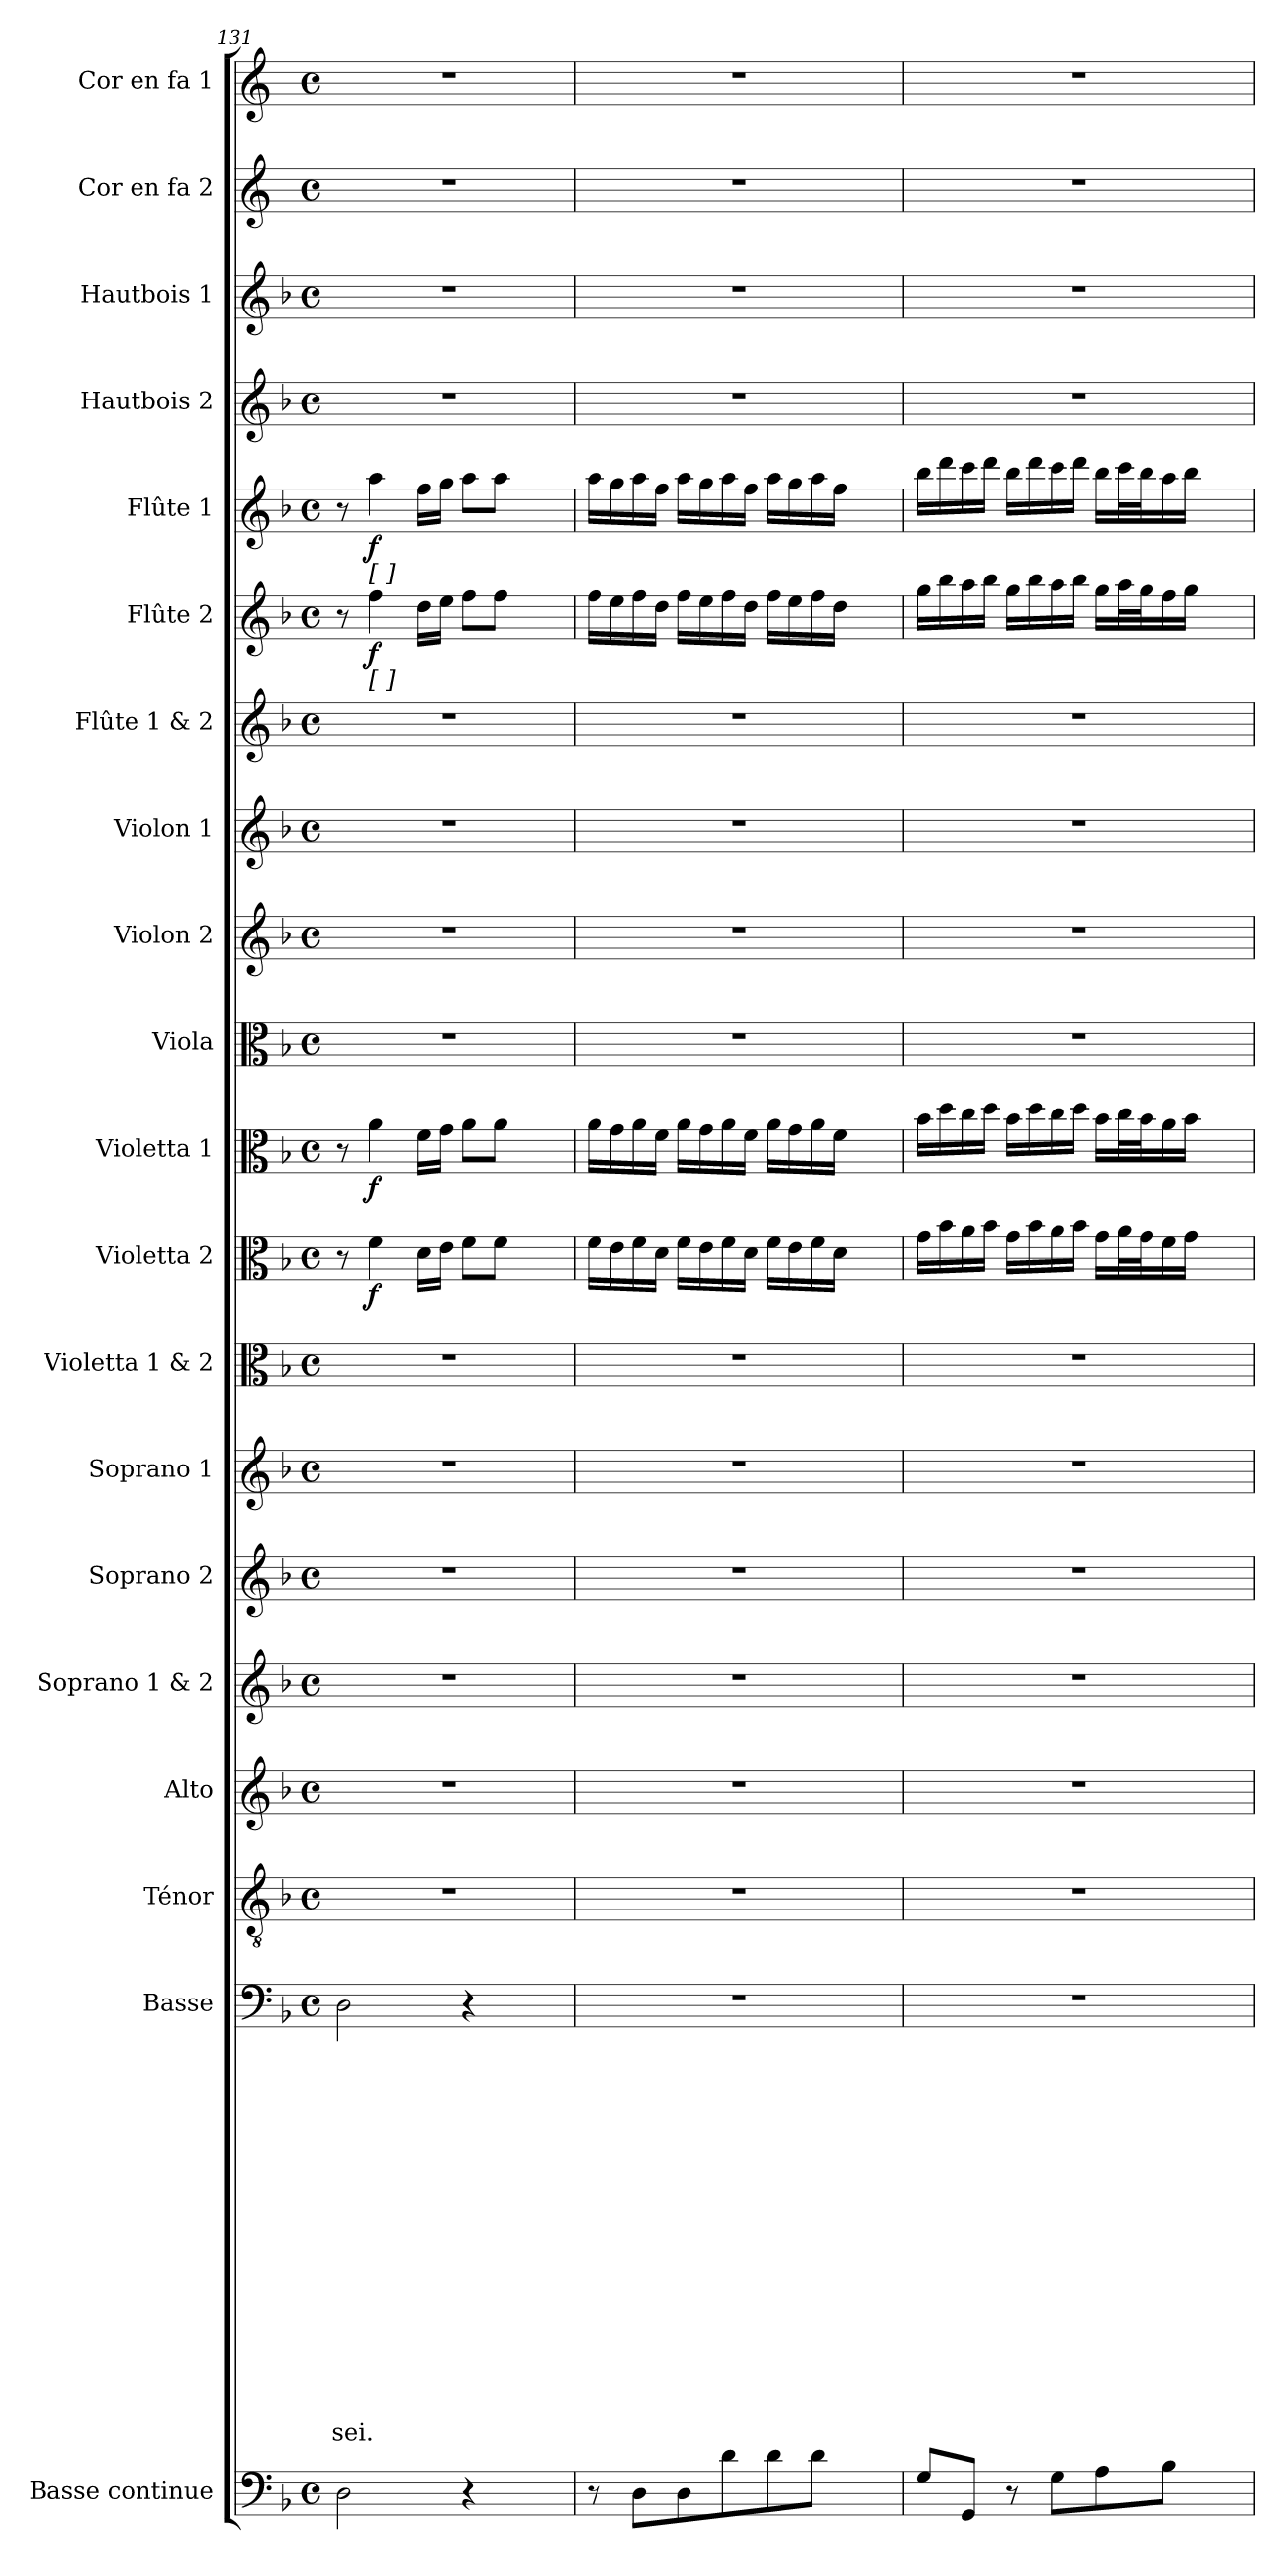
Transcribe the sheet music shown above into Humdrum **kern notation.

**kern	**kern	**text	**text	**text	**text	**text	**text	**text	**text	**text	**text	**text	**text	**text	**text	**text	**text	**text	**kern	**kern	**kern	**kern	**kern	**kern	**kern	**dynam	**kern	**dynam	**kern	**kern	**kern	**kern	**kern	**dynam	**kern	**dynam	**kern	**kern	**kern	**kern
*part20	*part19	*part19	*part19	*part19	*part19	*part19	*part19	*part19	*part19	*part19	*part19	*part19	*part19	*part19	*part19	*part19	*part19	*part19	*part18	*part17	*part16	*part15	*part14	*part13	*part12	*part12	*part11	*part11	*part10	*part9	*part8	*part7	*part6	*part6	*part5	*part5	*part4	*part3	*part2	*part1
*staff20	*staff19	*staff19	*staff19	*staff19	*staff19	*staff19	*staff19	*staff19	*staff19	*staff19	*staff19	*staff19	*staff19	*staff19	*staff19	*staff19	*staff19	*staff19	*staff18	*staff17	*staff16	*staff15	*staff14	*staff13	*staff12	*staff12	*staff11	*staff11	*staff10	*staff9	*staff8	*staff7	*staff6	*staff6	*staff5	*staff5	*staff4	*staff3	*staff2	*staff1
*I"Basse continue	*I"Basse	*	*	*	*	*	*	*	*	*	*	*	*	*	*	*	*	*	*I"Ténor	*I"Alto	*I"Soprano 1 & 2	*I"Soprano 2	*I"Soprano 1	*I"Violetta 1 & 2	*I"Violetta 2	*	*I"Violetta 1	*	*I"Viola	*I"Violon 2	*I"Violon 1	*I"Flûte 1 & 2	*I"Flûte 2	*	*I"Flûte 1	*	*I"Hautbois 2	*I"Hautbois 1	*I"Cor en fa 2	*I"Cor en fa 1
*I'BC	*I'Bas	*	*	*	*	*	*	*	*	*	*	*	*	*	*	*	*	*	*I'T	*I'A	*	*I'S 2	*I'S 1	*	*I'Vta 2	*	*I'Vta 1	*	*I'Vla	*I'Vln 2	*I'Vln 1	*	*I'Fl 2	*	*I'Fl 1	*	*I'Hb 2	*I'Hb 1	*I'Cor 2	*I'Cor 1
!!LO:LB:g=z
*clefF4	*clefF4	*	*	*	*	*	*	*	*	*	*	*	*	*	*	*	*	*	*clefGv2	*clefG2	*clefG2	*clefG2	*clefG2	*clefC3	*clefC3	*	*clefC3	*	*clefC3	*clefG2	*clefG2	*clefG2	*clefG2	*	*clefG2	*	*clefG2	*clefG2	*clefG2	*clefG2
*ITrd7c12	*	*	*	*	*	*	*	*	*	*	*	*	*	*	*	*	*	*	*	*	*	*	*	*	*	*	*	*	*	*	*	*	*	*	*	*	*	*	*ITrd4c7	*ITrd4c7
*k[b-]	*k[b-]	*	*	*	*	*	*	*	*	*	*	*	*	*	*	*	*	*	*k[b-]	*k[b-]	*k[b-]	*k[b-]	*k[b-]	*k[b-]	*k[b-]	*	*k[b-]	*	*k[b-]	*k[b-]	*k[b-]	*k[b-]	*k[b-]	*	*k[b-]	*	*k[b-]	*k[b-]	*k[b-]	*k[b-]
*F:	*F:	*	*	*	*	*	*	*	*	*	*	*	*	*	*	*	*	*	*F:	*F:	*F:	*F:	*F:	*F:	*F:	*	*F:	*	*F:	*F:	*F:	*F:	*F:	*	*F:	*	*F:	*F:	*F:	*F:
*M4/4	*M4/4	*	*	*	*	*	*	*	*	*	*	*	*	*	*	*	*	*	*M4/4	*M4/4	*M4/4	*M4/4	*M4/4	*M4/4	*M4/4	*	*M4/4	*	*M4/4	*M4/4	*M4/4	*M4/4	*M4/4	*	*M4/4	*	*M4/4	*M4/4	*M4/4	*M4/4
*met(c)	*met(c)	*	*	*	*	*	*	*	*	*	*	*	*	*	*	*	*	*	*met(c)	*met(c)	*met(c)	*met(c)	*met(c)	*met(c)	*met(c)	*	*met(c)	*	*met(c)	*met(c)	*met(c)	*met(c)	*met(c)	*	*met(c)	*	*met(c)	*met(c)	*met(c)	*met(c)
=131	=131	=131	=131	=131	=131	=131	=131	=131	=131	=131	=131	=131	=131	=131	=131	=131	=131	=131	=131	=131	=131	=131	=131	=131	=131	=131	=131	=131	=131	=131	=131	=131	=131	=131	=131	=131	=131	=131	=131	=131
!	!	!	!	!	!	!	!	!	!	!	!	!	!	!	!	!	!	!LO:LY:b	!	!	!	!	!	!	!	!	!	!	!	!	!	!	!	!	!	!	!	!	!	!
2DD\	2D\	.	.	.	.	.	.	.	.	.	.	.	.	.	.	.	.	sei.	1r	1r	1r	1r	1r	1r	8r	.	8r	.	1r	1r	1r	1r	8r	.	8r	.	1r	1r	1r	1r
!	!	!	!	!	!	!	!	!	!	!	!	!	!	!	!	!	!	!	!	!	!	!	!	!	!	!	!	!	!	!	!	!	!	!	!LO:TX:b:B:t=[   ]	!	!	!	!	!
!	!	!	!	!	!	!	!	!	!	!	!	!	!	!	!	!	!	!	!	!	!	!	!	!	!	!	!	!	!	!	!	!	!LO:TX:b:B:t=[   ]	!	!	!	!	!	!	!
!	!	!	!	!	!	!	!	!	!	!	!	!	!	!	!	!	!	!	!	!	!	!	!	!	!	!LO:DY:b	!	!LO:DY:b	!	!	!	!	!	!LO:DY:b	!	!LO:DY:b	!	!	!	!
.	.	.	.	.	.	.	.	.	.	.	.	.	.	.	.	.	.	.	.	.	.	.	.	.	4f\	f	4a\	f	.	.	.	.	4ff\	f	4aa\	f	.	.	.	.
.	.	.	.	.	.	.	.	.	.	.	.	.	.	.	.	.	.	.	.	.	.	.	.	.	16d\LL	.	16f\LL	.	.	.	.	.	16dd\LL	.	16ff\LL	.	.	.	.	.
.	.	.	.	.	.	.	.	.	.	.	.	.	.	.	.	.	.	.	.	.	.	.	.	.	16e\JJ	.	16g\JJ	.	.	.	.	.	16ee\JJ	.	16gg\JJ	.	.	.	.	.
4r	4r	.	.	.	.	.	.	.	.	.	.	.	.	.	.	.	.	.	.	.	.	.	.	.	8f\L	.	8a\L	.	.	.	.	.	8ff\L	.	8aa\L	.	.	.	.	.
.	.	.	.	.	.	.	.	.	.	.	.	.	.	.	.	.	.	.	.	.	.	.	.	.	8f\J	.	8a\J	.	.	.	.	.	8ff\J	.	8aa\J	.	.	.	.	.
4ryy	4ryy	.	.	.	.	.	.	.	.	.	.	.	.	.	.	.	.	.	.	.	.	.	.	.	4ryy	.	4ryy	.	.	.	.	.	4ryy	.	4ryy	.	.	.	.	.
=132	=132	=132	=132	=132	=132	=132	=132	=132	=132	=132	=132	=132	=132	=132	=132	=132	=132	=132	=132	=132	=132	=132	=132	=132	=132	=132	=132	=132	=132	=132	=132	=132	=132	=132	=132	=132	=132	=132	=132	=132
8r	1r	.	.	.	.	.	.	.	.	.	.	.	.	.	.	.	.	.	1r	1r	1r	1r	1r	1r	16f\LL	.	16a\LL	.	1r	1r	1r	1r	16ff\LL	.	16aa\LL	.	1r	1r	1r	1r
.	.	.	.	.	.	.	.	.	.	.	.	.	.	.	.	.	.	.	.	.	.	.	.	.	16e\	.	16g\	.	.	.	.	.	16ee\	.	16gg\	.	.	.	.	.
8DD\L	.	.	.	.	.	.	.	.	.	.	.	.	.	.	.	.	.	.	.	.	.	.	.	.	16f\	.	16a\	.	.	.	.	.	16ff\	.	16aa\	.	.	.	.	.
.	.	.	.	.	.	.	.	.	.	.	.	.	.	.	.	.	.	.	.	.	.	.	.	.	16d\JJ	.	16f\JJ	.	.	.	.	.	16dd\JJ	.	16ff\JJ	.	.	.	.	.
8DD\	.	.	.	.	.	.	.	.	.	.	.	.	.	.	.	.	.	.	.	.	.	.	.	.	16f\LL	.	16a\LL	.	.	.	.	.	16ff\LL	.	16aa\LL	.	.	.	.	.
.	.	.	.	.	.	.	.	.	.	.	.	.	.	.	.	.	.	.	.	.	.	.	.	.	16e\	.	16g\	.	.	.	.	.	16ee\	.	16gg\	.	.	.	.	.
8D\	.	.	.	.	.	.	.	.	.	.	.	.	.	.	.	.	.	.	.	.	.	.	.	.	16f\	.	16a\	.	.	.	.	.	16ff\	.	16aa\	.	.	.	.	.
.	.	.	.	.	.	.	.	.	.	.	.	.	.	.	.	.	.	.	.	.	.	.	.	.	16d\JJ	.	16f\JJ	.	.	.	.	.	16dd\JJ	.	16ff\JJ	.	.	.	.	.
8D\	.	.	.	.	.	.	.	.	.	.	.	.	.	.	.	.	.	.	.	.	.	.	.	.	16f\LL	.	16a\LL	.	.	.	.	.	16ff\LL	.	16aa\LL	.	.	.	.	.
.	.	.	.	.	.	.	.	.	.	.	.	.	.	.	.	.	.	.	.	.	.	.	.	.	16e\	.	16g\	.	.	.	.	.	16ee\	.	16gg\	.	.	.	.	.
8D\J	.	.	.	.	.	.	.	.	.	.	.	.	.	.	.	.	.	.	.	.	.	.	.	.	16f\	.	16a\	.	.	.	.	.	16ff\	.	16aa\	.	.	.	.	.
.	.	.	.	.	.	.	.	.	.	.	.	.	.	.	.	.	.	.	.	.	.	.	.	.	16d\JJ	.	16f\JJ	.	.	.	.	.	16dd\JJ	.	16ff\JJ	.	.	.	.	.
4ryy	.	.	.	.	.	.	.	.	.	.	.	.	.	.	.	.	.	.	.	.	.	.	.	.	4ryy	.	4ryy	.	.	.	.	.	4ryy	.	4ryy	.	.	.	.	.
=133	=133	=133	=133	=133	=133	=133	=133	=133	=133	=133	=133	=133	=133	=133	=133	=133	=133	=133	=133	=133	=133	=133	=133	=133	=133	=133	=133	=133	=133	=133	=133	=133	=133	=133	=133	=133	=133	=133	=133	=133
8GG/L	1r	.	.	.	.	.	.	.	.	.	.	.	.	.	.	.	.	.	1r	1r	1r	1r	1r	1r	16g\LL	.	16b-\LL	.	1r	1r	1r	1r	16gg\LL	.	16bb-\LL	.	1r	1r	1r	1r
.	.	.	.	.	.	.	.	.	.	.	.	.	.	.	.	.	.	.	.	.	.	.	.	.	16b-\	.	16dd\	.	.	.	.	.	16bb-\	.	16ddd\	.	.	.	.	.
8GGG/J	.	.	.	.	.	.	.	.	.	.	.	.	.	.	.	.	.	.	.	.	.	.	.	.	16a\	.	16cc\	.	.	.	.	.	16aa\	.	16ccc\	.	.	.	.	.
.	.	.	.	.	.	.	.	.	.	.	.	.	.	.	.	.	.	.	.	.	.	.	.	.	16b-\JJ	.	16dd\JJ	.	.	.	.	.	16bb-\JJ	.	16ddd\JJ	.	.	.	.	.
8r	.	.	.	.	.	.	.	.	.	.	.	.	.	.	.	.	.	.	.	.	.	.	.	.	16g\LL	.	16b-\LL	.	.	.	.	.	16gg\LL	.	16bb-\LL	.	.	.	.	.
.	.	.	.	.	.	.	.	.	.	.	.	.	.	.	.	.	.	.	.	.	.	.	.	.	16b-\	.	16dd\	.	.	.	.	.	16bb-\	.	16ddd\	.	.	.	.	.
8GG\L	.	.	.	.	.	.	.	.	.	.	.	.	.	.	.	.	.	.	.	.	.	.	.	.	16a\	.	16cc\	.	.	.	.	.	16aa\	.	16ccc\	.	.	.	.	.
.	.	.	.	.	.	.	.	.	.	.	.	.	.	.	.	.	.	.	.	.	.	.	.	.	16b-\JJ	.	16dd\JJ	.	.	.	.	.	16bb-\JJ	.	16ddd\JJ	.	.	.	.	.
8AA\	.	.	.	.	.	.	.	.	.	.	.	.	.	.	.	.	.	.	.	.	.	.	.	.	16g\LL	.	16b-\LL	.	.	.	.	.	16gg\LL	.	16bb-\LL	.	.	.	.	.
.	.	.	.	.	.	.	.	.	.	.	.	.	.	.	.	.	.	.	.	.	.	.	.	.	32a\L	.	32cc\L	.	.	.	.	.	32aa\L	.	32ccc\L	.	.	.	.	.
.	.	.	.	.	.	.	.	.	.	.	.	.	.	.	.	.	.	.	.	.	.	.	.	.	32g\J	.	32b-\J	.	.	.	.	.	32gg\J	.	32bb-\J	.	.	.	.	.
8BB-\J	.	.	.	.	.	.	.	.	.	.	.	.	.	.	.	.	.	.	.	.	.	.	.	.	16f\	.	16a\	.	.	.	.	.	16ff\	.	16aa\	.	.	.	.	.
.	.	.	.	.	.	.	.	.	.	.	.	.	.	.	.	.	.	.	.	.	.	.	.	.	16g\JJ	.	16b-\JJ	.	.	.	.	.	16gg\JJ	.	16bb-\JJ	.	.	.	.	.
4ryy	.	.	.	.	.	.	.	.	.	.	.	.	.	.	.	.	.	.	.	.	.	.	.	.	4ryy	.	4ryy	.	.	.	.	.	4ryy	.	4ryy	.	.	.	.	.
=	=	=	=	=	=	=	=	=	=	=	=	=	=	=	=	=	=	=	=	=	=	=	=	=	=	=	=	=	=	=	=	=	=	=	=	=	=	=	=	=
*-	*-	*-	*-	*-	*-	*-	*-	*-	*-	*-	*-	*-	*-	*-	*-	*-	*-	*-	*-	*-	*-	*-	*-	*-	*-	*-	*-	*-	*-	*-	*-	*-	*-	*-	*-	*-	*-	*-	*-	*-
